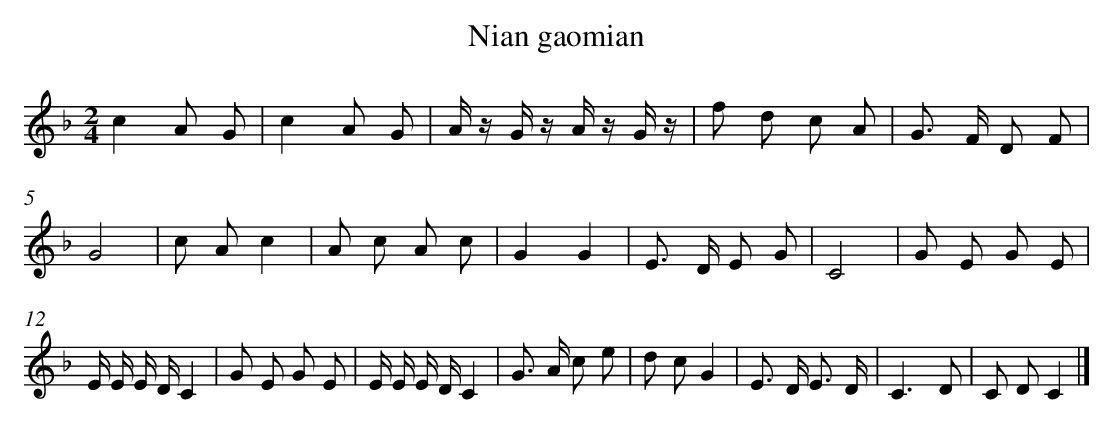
X:1
T: Nian gaomian
L: 1/8
M: 2/4
K: F
c2A G [I:setbarnb 1]|
c2A G |
A/ z/ G/ z/ A/ z/ G/ z/ |
f d c A |
G> F D F |
G4 |
c Ac2 |
A c A c |
G2G2 |
E> D E G |
C4 |
G E G E |
E/ E/ E/ D/C2 |
G E G E |
E/ E/ E/ D/C2 |
G> A c e |
d cG2 |
E> D E3/ D/ |
C3D |
C DC2 |]
